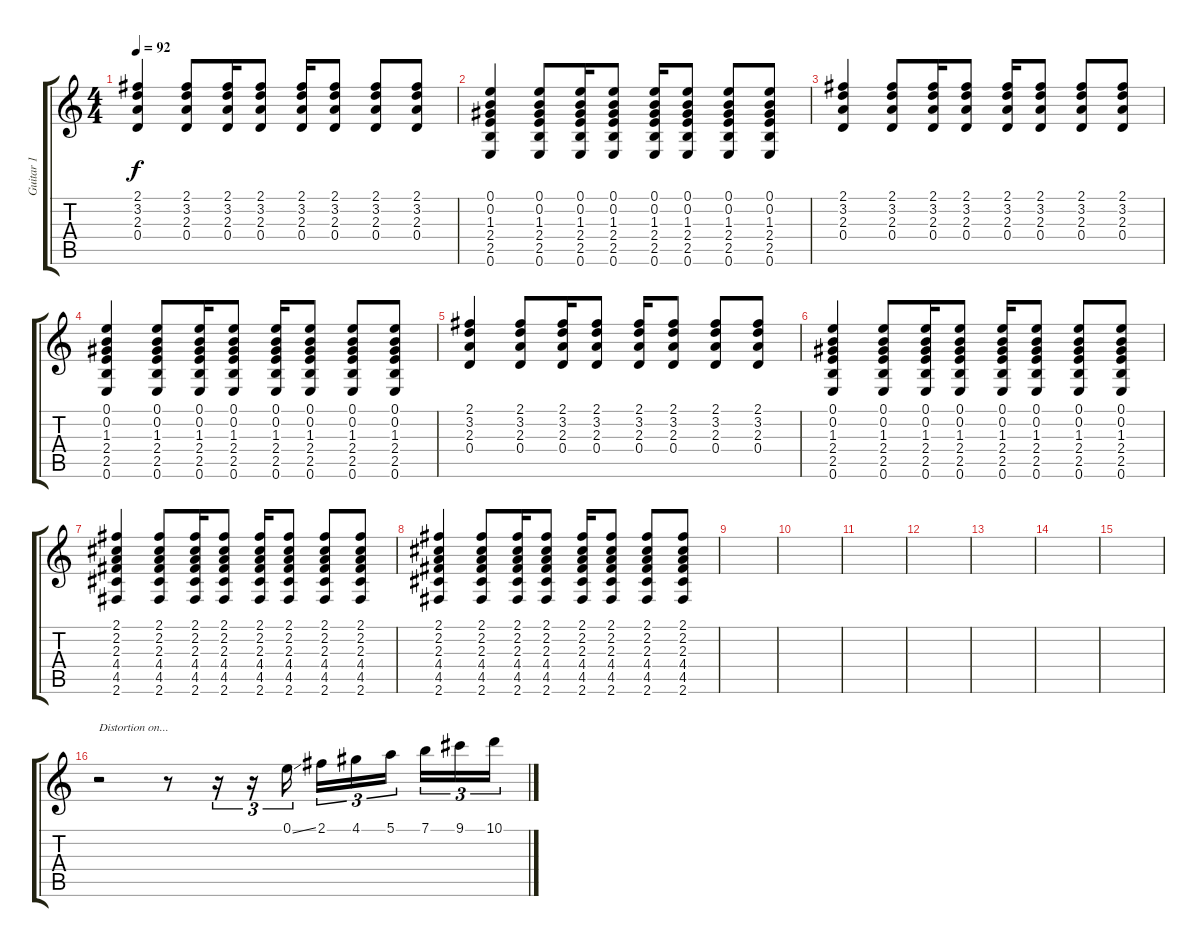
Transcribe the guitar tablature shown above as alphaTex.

\track ("Guitar 1" "Guitar 1") {instrument electricguitarclean}
\staff {score tabs}
\tuning (E4 B3 G3 D3 A2 E2) {hide}
\ts (4 4)
\tempo 92
\clef g2
\ks c
(2.1 3.2 2.3 0.4).4{dy f} (2.1 3.2 2.3 0.4).8 (2.1 3.2 2.3 0.4).16 (2.1 3.2 2.3 0.4).8 (2.1 3.2 2.3 0.4).16 (2.1 3.2 2.3 0.4).8 (2.1 3.2 2.3 0.4).8 (2.1 3.2 2.3 0.4).8 |
(0.1 0.2 1.3 2.4 2.5 0.6).4 (0.1 0.2 1.3 2.4 2.5 0.6).8 (0.1 0.2 1.3 2.4 2.5 0.6).16 (0.1 0.2 1.3 2.4 2.5 0.6).8 (0.1 0.2 1.3 2.4 2.5 0.6).16 (0.1 0.2 1.3 2.4 2.5 0.6).8 (0.1 0.2 1.3 2.4 2.5 0.6).8 (0.1 0.2 1.3 2.4 2.5 0.6).8 |
(2.1 3.2 2.3 0.4).4 (2.1 3.2 2.3 0.4).8 (2.1 3.2 2.3 0.4).16 (2.1 3.2 2.3 0.4).8 (2.1 3.2 2.3 0.4).16 (2.1 3.2 2.3 0.4).8 (2.1 3.2 2.3 0.4).8 (2.1 3.2 2.3 0.4).8 |
(0.1 0.2 1.3 2.4 2.5 0.6).4 (0.1 0.2 1.3 2.4 2.5 0.6).8 (0.1 0.2 1.3 2.4 2.5 0.6).16 (0.1 0.2 1.3 2.4 2.5 0.6).8 (0.1 0.2 1.3 2.4 2.5 0.6).16 (0.1 0.2 1.3 2.4 2.5 0.6).8 (0.1 0.2 1.3 2.4 2.5 0.6).8 (0.1 0.2 1.3 2.4 2.5 0.6).8 |
(2.1 3.2 2.3 0.4).4 (2.1 3.2 2.3 0.4).8 (2.1 3.2 2.3 0.4).16 (2.1 3.2 2.3 0.4).8 (2.1 3.2 2.3 0.4).16 (2.1 3.2 2.3 0.4).8 (2.1 3.2 2.3 0.4).8 (2.1 3.2 2.3 0.4).8 |
(0.1 0.2 1.3 2.4 2.5 0.6).4 (0.1 0.2 1.3 2.4 2.5 0.6).8 (0.1 0.2 1.3 2.4 2.5 0.6).16 (0.1 0.2 1.3 2.4 2.5 0.6).8 (0.1 0.2 1.3 2.4 2.5 0.6).16 (0.1 0.2 1.3 2.4 2.5 0.6).8 (0.1 0.2 1.3 2.4 2.5 0.6).8 (0.1 0.2 1.3 2.4 2.5 0.6).8 |
(2.1 2.2 2.3 4.4 4.5 2.6).4 (2.1 2.2 2.3 4.4 4.5 2.6).8 (2.1 2.2 2.3 4.4 4.5 2.6).16 (2.1 2.2 2.3 4.4 4.5 2.6).8 (2.1 2.2 2.3 4.4 4.5 2.6).16 (2.1 2.2 2.3 4.4 4.5 2.6).8 (2.1 2.2 2.3 4.4 4.5 2.6).8 (2.1 2.2 2.3 4.4 4.5 2.6).8 |
(2.1 2.2 2.3 4.4 4.5 2.6).4 (2.1 2.2 2.3 4.4 4.5 2.6).8 (2.1 2.2 2.3 4.4 4.5 2.6).16 (2.1 2.2 2.3 4.4 4.5 2.6).8 (2.1 2.2 2.3 4.4 4.5 2.6).16 (2.1 2.2 2.3 4.4 4.5 2.6).8 (2.1 2.2 2.3 4.4 4.5 2.6).8 (2.1 2.2 2.3 4.4 4.5 2.6).8 |
|
|
|
|
|
|
|
r.2{txt "Distortion on..." instrument distortionguitar} r.8 r.16{tu (3 2)} r.16{tu (3 2)} 0.1{ss}.16{tu (3 2)} 2.1.16{tu (3 2)} 4.1.16{tu (3 2)} 5.1.16{tu (3 2)} 7.1.16{tu (3 2)} 9.1.16{tu (3 2)} 10.1.16{tu (3 2)}
